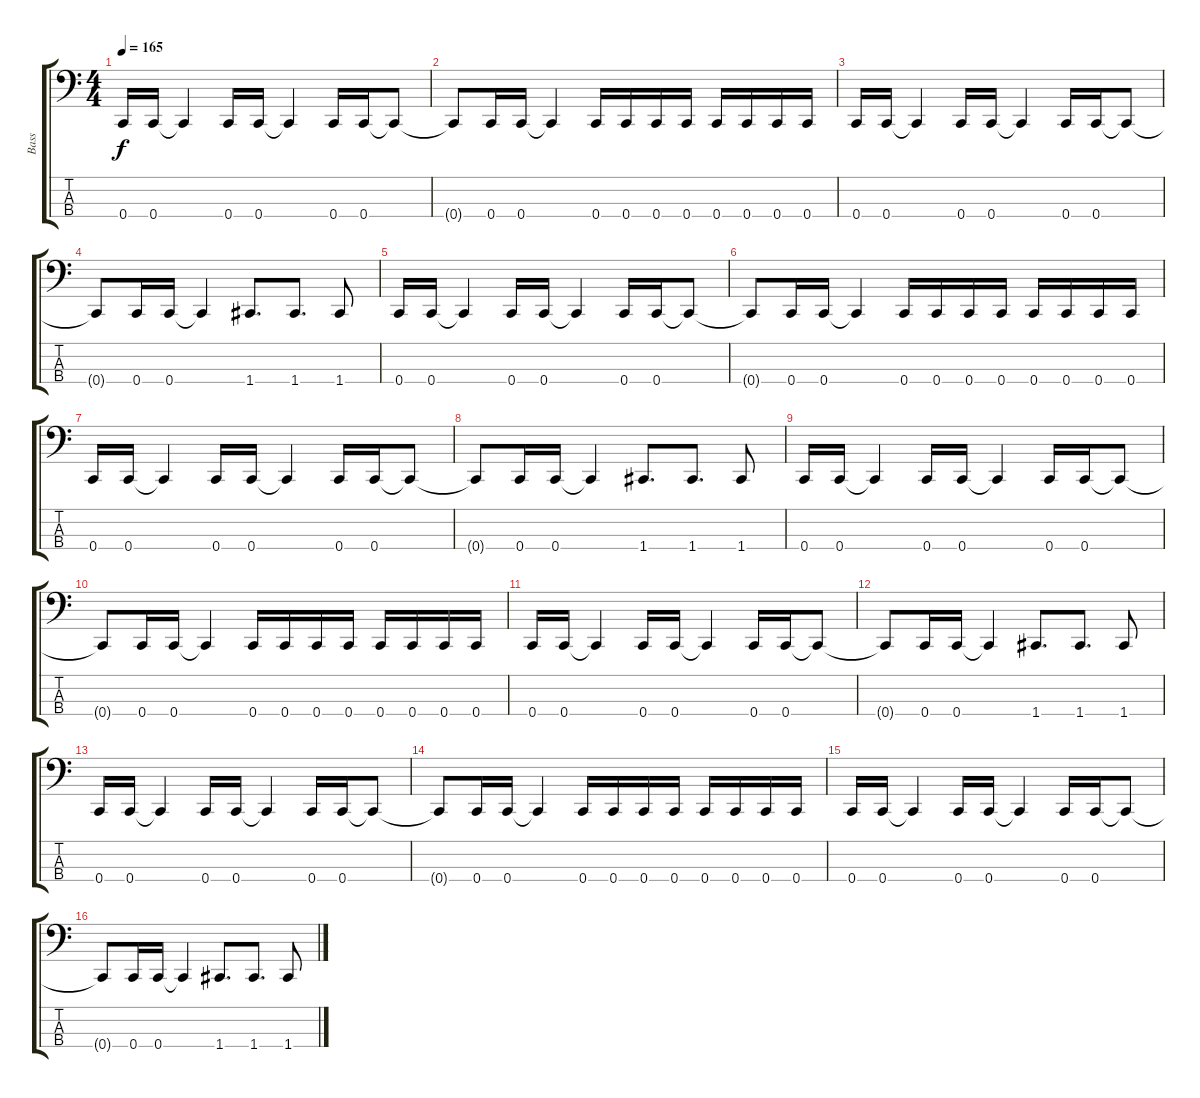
\track ("Bass" "Bass") {instrument electricbassfinger}
\staff {score tabs}
\tuning (F2 C2 G1 C1) {hide}
\ts (4 4)
\tempo 165
\clef f4
\ks c
0.4.16{dy f} 0.4.16 0.4{t}.4 0.4.16 0.4.16 0.4{t}.4 0.4.16 0.4.16 0.4{t}.8 |
0.4{t}.8 0.4.16 0.4.16 0.4{t}.4 0.4.16 0.4.16 0.4.16 0.4.16 0.4.16 0.4.16 0.4.16 0.4.16 |
0.4.16 0.4.16 0.4{t}.4 0.4.16 0.4.16 0.4{t}.4 0.4.16 0.4.16 0.4{t}.8 |
0.4{t}.8 0.4.16 0.4.16 0.4{t}.4 1.4.8{d} 1.4.8{d} 1.4.8 |
0.4.16 0.4.16 0.4{t}.4 0.4.16 0.4.16 0.4{t}.4 0.4.16 0.4.16 0.4{t}.8 |
0.4{t}.8 0.4.16 0.4.16 0.4{t}.4 0.4.16 0.4.16 0.4.16 0.4.16 0.4.16 0.4.16 0.4.16 0.4.16 |
0.4.16 0.4.16 0.4{t}.4 0.4.16 0.4.16 0.4{t}.4 0.4.16 0.4.16 0.4{t}.8 |
0.4{t}.8 0.4.16 0.4.16 0.4{t}.4 1.4.8{d} 1.4.8{d} 1.4.8 |
0.4.16 0.4.16 0.4{t}.4 0.4.16 0.4.16 0.4{t}.4 0.4.16 0.4.16 0.4{t}.8 |
0.4{t}.8 0.4.16 0.4.16 0.4{t}.4 0.4.16 0.4.16 0.4.16 0.4.16 0.4.16 0.4.16 0.4.16 0.4.16 |
0.4.16 0.4.16 0.4{t}.4 0.4.16 0.4.16 0.4{t}.4 0.4.16 0.4.16 0.4{t}.8 |
0.4{t}.8 0.4.16 0.4.16 0.4{t}.4 1.4.8{d} 1.4.8{d} 1.4.8 |
0.4.16 0.4.16 0.4{t}.4 0.4.16 0.4.16 0.4{t}.4 0.4.16 0.4.16 0.4{t}.8 |
0.4{t}.8 0.4.16 0.4.16 0.4{t}.4 0.4.16 0.4.16 0.4.16 0.4.16 0.4.16 0.4.16 0.4.16 0.4.16 |
0.4.16 0.4.16 0.4{t}.4 0.4.16 0.4.16 0.4{t}.4 0.4.16 0.4.16 0.4{t}.8 |
0.4{t}.8 0.4.16 0.4.16 0.4{t}.4 1.4.8{d} 1.4.8{d} 1.4.8
